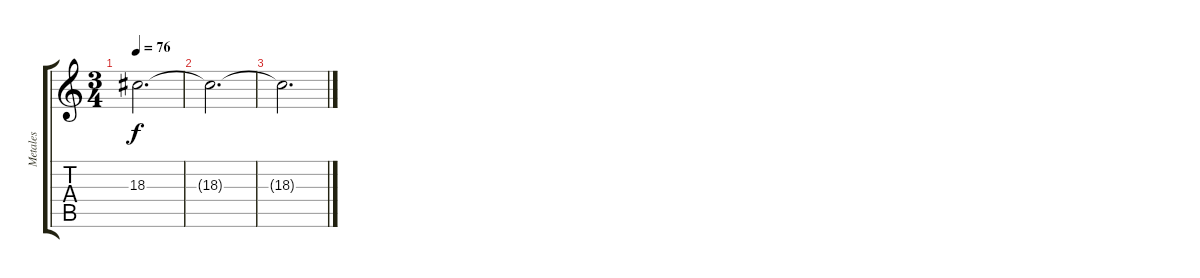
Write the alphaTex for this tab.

\track ("Metales" "Metales") {instrument pad7halo}
\staff {score tabs}
\tuning (E4 B3 G3 D3 A2 E2) {hide}
\ts (3 4)
\tempo 76
\clef g2
\ks c
18.3.2{d dy f} |
18.3{t}.2{d volume 0} |
18.3{t}.2{d}
